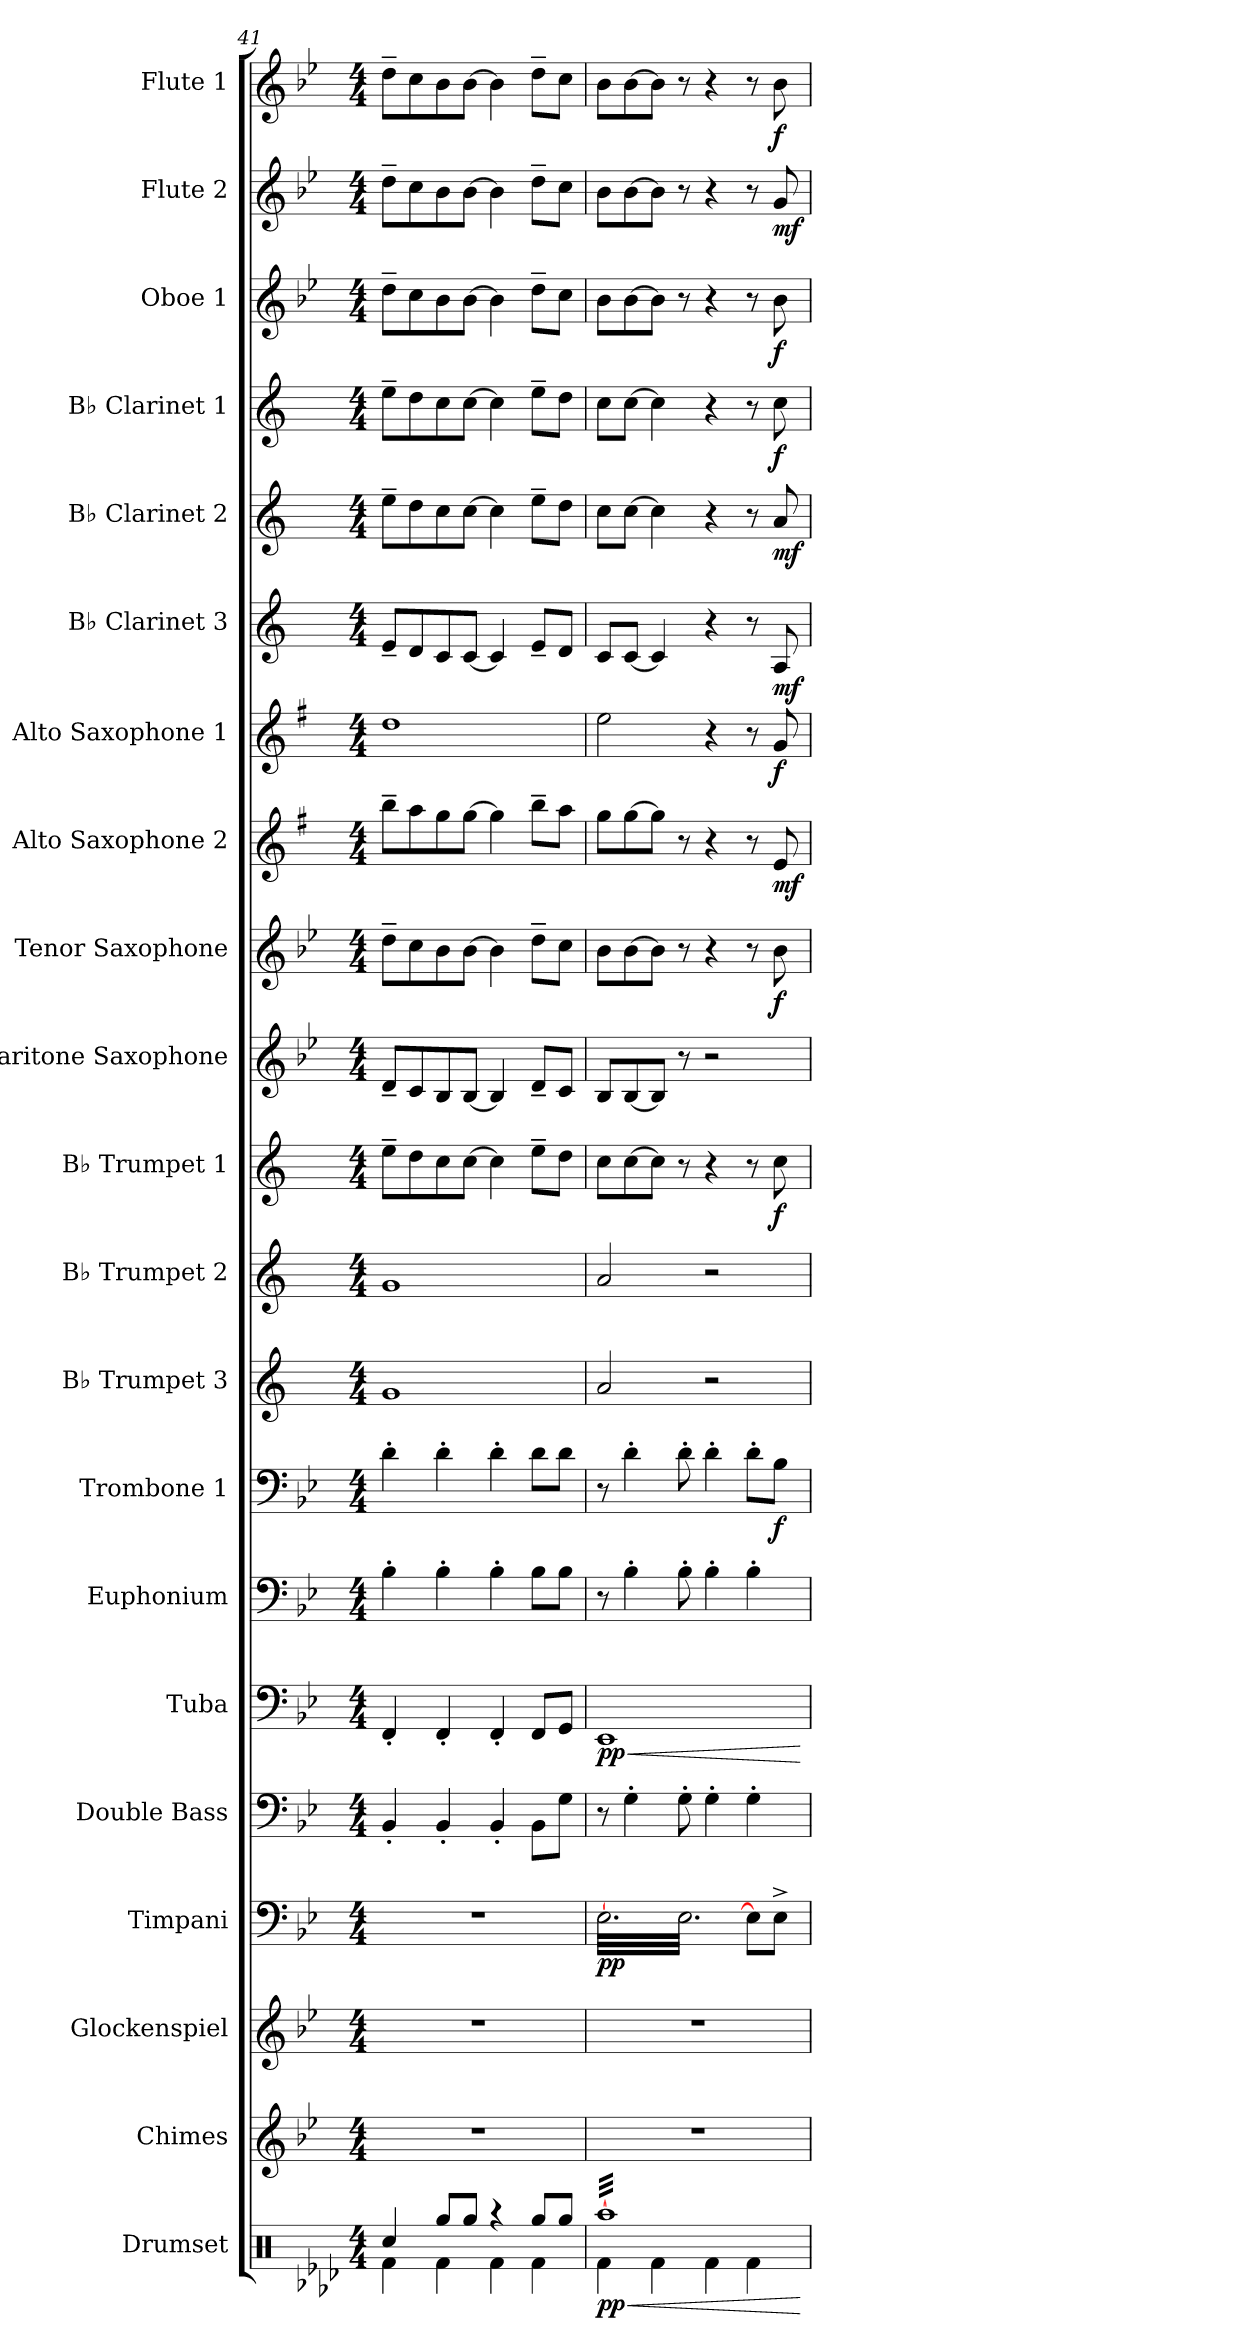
**kern	**dynam	**kern	**kern	**kern	**dynam	**kern	**kern	**dynam	**kern	**kern	**dynam	**kern	**kern	**kern	**dynam	**kern	**kern	**dynam	**kern	**dynam	**kern	**dynam	**kern	**dynam	**kern	**dynam	**kern	**dynam	**kern	**dynam	**kern	**dynam	**kern	**dynam
*part21	*part21	*part20	*part19	*part18	*part18	*part17	*part16	*part16	*part15	*part14	*part14	*part13	*part12	*part11	*part11	*part10	*part9	*part9	*part8	*part8	*part7	*part7	*part6	*part6	*part5	*part5	*part4	*part4	*part3	*part3	*part2	*part2	*part1	*part1
*staff21	*staff21	*staff20	*staff19	*staff18	*staff18	*staff17	*staff16	*staff16	*staff15	*staff14	*staff14	*staff13	*staff12	*staff11	*staff11	*staff10	*staff9	*staff9	*staff8	*staff8	*staff7	*staff7	*staff6	*staff6	*staff5	*staff5	*staff4	*staff4	*staff3	*staff3	*staff2	*staff2	*staff1	*staff1
*I"Drumset	*	*I"Chimes	*I"Glockenspiel	*I"Timpani	*	*I"Double Bass	*I"Tuba	*	*I"Euphonium	*I"Trombone 1	*	*I"B♭ Trumpet 3	*I"B♭ Trumpet 2	*I"B♭ Trumpet 1	*	*I"Baritone Saxophone	*I"Tenor Saxophone	*	*I"Alto Saxophone 2	*	*I"Alto Saxophone 1	*	*I"B♭ Clarinet 3	*	*I"B♭ Clarinet 2	*	*I"B♭ Clarinet 1	*	*I"Oboe 1	*	*I"Flute 2	*	*I"Flute 1	*
*I'D. Set	*	*I'Cme.	*I'Glk.	*I'Timp.	*	*I'Db.	*I'Tba.	*	*I'Euph.	*I'Tbn. 1	*	*I'B♭ Tpt. 3	*I'B♭ Tpt. 2	*I'B♭ Tpt. 1	*	*I'Bar. Sax.	*I'T. Sax.	*	*I'A. Sax. 2	*	*I'A. Sax. 1	*	*I'B♭ Cl. 3	*	*I'B♭ Cl. 2	*	*I'B♭ Cl. 1	*	*I'Ob. 1	*	*I'Fl. 2	*	*I'Fl. 1	*
*clefX	*	*clefG2	*clefG2	*clefF4	*	*clefF4	*clefF4	*	*clefF4	*clefF4	*	*clefG2	*clefG2	*clefG2	*	*clefG2	*clefG2	*	*clefG2	*	*clefG2	*	*clefG2	*	*clefG2	*	*clefG2	*	*clefG2	*	*clefG2	*	*clefG2	*
*	*	*	*ITrd-14c-24	*	*	*ITrd7c12	*	*	*	*	*	*ITrd1c2	*ITrd1c2	*ITrd1c2	*	*ITrd12c21	*ITrd8c14	*	*ITrd5c9	*	*ITrd5c9	*	*ITrd1c2	*	*ITrd1c2	*	*ITrd1c2	*	*	*	*	*	*	*
*k[b-e-a-d-]	*	*k[b-e-]	*k[b-e-]	*k[b-e-]	*	*k[b-e-]	*k[b-e-]	*	*k[b-e-]	*k[b-e-]	*	*k[b-e-]	*k[b-e-]	*k[b-e-]	*	*k[b-e-]	*k[b-e-]	*	*k[b-e-]	*	*k[b-e-]	*	*k[b-e-]	*	*k[b-e-]	*	*k[b-e-]	*	*k[b-e-]	*	*k[b-e-]	*	*k[b-e-]	*
*M4/4	*	*M4/4	*M4/4	*M4/4	*	*M4/4	*M4/4	*	*M4/4	*M4/4	*	*M4/4	*M4/4	*M4/4	*	*M4/4	*M4/4	*	*M4/4	*	*M4/4	*	*M4/4	*	*M4/4	*	*M4/4	*	*M4/4	*	*M4/4	*	*M4/4	*
=41	=41	=41	=41	=41	=41	=41	=41	=41	=41	=41	=41	=41	=41	=41	=41	=41	=41	=41	=41	=41	=41	=41	=41	=41	=41	=41	=41	=41	=41	=41	=41	=41	=41	=41
*^	*	*	*	*	*	*	*	*	*	*	*	*	*	*	*	*	*	*	*	*	*	*	*	*	*	*	*	*	*	*	*	*	*	*
4Rcc/	4Rf\	.	1r	1r	1r	.	4BBB-'/	4FF'/	.	4B-'\	4d'\	.	1f	1f	8dd~\L	.	8D~/L	8d~\L	.	8dd~\L	.	1f	.	8d~/L	.	8dd~\L	.	8dd~\L	.	8dd~\L	.	8dd~\L	.	8dd~\L	.
.	.	.	.	.	.	.	.	.	.	.	.	.	.	.	8cc\	.	8C/	8c\	.	8cc\	.	.	.	8c/	.	8cc\	.	8cc\	.	8cc\	.	8cc\	.	8cc\	.
8Rgg/L	4Rf\	.	.	.	.	.	4BBB-'/	4FF'/	.	4B-'\	4d'\	.	.	.	8b-\	.	8BB-/	8B-\	.	8b-\	.	.	.	8B-/	.	8b-\	.	8b-\	.	8b-\	.	8b-\	.	8b-\	.
8Rgg/J	.	.	.	.	.	.	.	.	.	.	.	.	.	.	[8b-\J	.	[8BB-/J	[8B-\J	.	[8b-\J	.	.	.	[8B-/J	.	[8b-\J	.	[8b-\J	.	[8b-\J	.	[8b-\J	.	[8b-\J	.
4r	4Rf\	.	.	.	.	.	4BBB-'/	4FF'/	.	4B-'\	4d'\	.	.	.	4b-\]	.	4BB-/]	4B-\]	.	4b-\]	.	.	.	4B-/]	.	4b-\]	.	4b-\]	.	4b-\]	.	4b-\]	.	4b-\]	.
8Rgg/L	4Rf\	.	.	.	.	.	8BBB-\L	8FF/L	.	8B-\L	8d\L	.	.	.	8dd~\L	.	8D~/L	8d~\L	.	8dd~\L	.	.	.	8d~/L	.	8dd~\L	.	8dd~\L	.	8dd~\L	.	8dd~\L	.	8dd~\L	.
8Rgg/J	.	.	.	.	.	.	8GG\J	8GG/J	.	8B-\J	8d\J	.	.	.	8cc\J	.	8C/J	8c\J	.	8cc\J	.	.	.	8c/J	.	8cc\J	.	8cc\J	.	8cc\J	.	8cc\J	.	8cc\J	.
=42	=42	=42	=42	=42	=42	=42	=42	=42	=42	=42	=42	=42	=42	=42	=42	=42	=42	=42	=42	=42	=42	=42	=42	=42	=42	=42	=42	=42	=42	=42	=42	=42	=42	=42	=42
!	!	!	!	!	!LO:TX:a:t=cresc.	!	!	!	!	!	!	!	!	!	!	!	!	!	!	!	!	!	!	!	!	!	!	!	!	!	!	!	!	!	!
!	!	!LO:HP:b	!	!	!	!	!	!	!LO:HP:b	!	!	!	!	!	!	!	!	!	!	!	!	!	!	!	!	!	!	!	!	!	!	!	!	!	!
!	!	!LO:DY:n=1:b	!	!	!	!LO:DY:b	!	!	!LO:DY:n=1:b	!	!	!	!	!	!	!	!	!	!	!	!	!	!	!	!	!	!	!	!	!	!	!	!	!	!
*tremolo	*	*	*	*	*	*	*	*	*	*	*	*	*	*	*	*	*	*	*	*	*	*	*	*	*	*	*	*	*	*	*	*	*	*	*
*	*	*	*	*	*tremolo	*	*	*	*	*	*	*	*	*	*	*	*	*	*	*	*	*	*	*	*	*	*	*	*	*	*	*	*	*	*
[32RaaLLL	4Rf\	< pp	1r	1r	[32E-\LLL	pp	8r	1EE-	< pp	8r	8r	.	2g/	2g/	8b-\L	.	8BB-/L	8B-\L	.	8b-\L	.	2g\	.	8B-/L	.	8b-\L	.	8b-\L	.	8b-\L	.	8b-\L	.	8b-\L	.
32Raa	.	.	.	.	32E-\	.	.	.	.	.	.	.	.	.	.	.	.	.	.	.	.	.	.	.	.	.	.	.	.	.	.	.	.	.	.
32Raa	.	.	.	.	32E-\	.	.	.	.	.	.	.	.	.	.	.	.	.	.	.	.	.	.	.	.	.	.	.	.	.	.	.	.	.	.
32Raa	.	.	.	.	32E-\	.	.	.	.	.	.	.	.	.	.	.	.	.	.	.	.	.	.	.	.	.	.	.	.	.	.	.	.	.	.
32Raa	.	.	.	.	32E-\	.	4GG'\	.	.	4B-'\	4d'\	.	.	.	[8b-\	.	[8BB-/	[8B-\	.	[8b-\	.	.	.	[8B-/J	.	[8b-\J	.	[8b-\J	.	[8b-\	.	[8b-\	.	[8b-\	.
32Raa	.	.	.	.	32E-\	.	.	.	.	.	.	.	.	.	.	.	.	.	.	.	.	.	.	.	.	.	.	.	.	.	.	.	.	.	.
32Raa	.	.	.	.	32E-\	.	.	.	.	.	.	.	.	.	.	.	.	.	.	.	.	.	.	.	.	.	.	.	.	.	.	.	.	.	.
32Raa	.	.	.	.	32E-\	.	.	.	.	.	.	.	.	.	.	.	.	.	.	.	.	.	.	.	.	.	.	.	.	.	.	.	.	.	.
32Raa	4Rf\	.	.	.	32E-\	.	.	.	.	.	.	.	.	.	8b-\J]	.	8BB-/J]	8B-\J]	.	8b-\J]	.	.	.	4B-/]	.	4b-\]	.	4b-\]	.	8b-\J]	.	8b-\J]	.	8b-\J]	.
32Raa	.	.	.	.	32E-\	.	.	.	.	.	.	.	.	.	.	.	.	.	.	.	.	.	.	.	.	.	.	.	.	.	.	.	.	.	.
32Raa	.	.	.	.	32E-\	.	.	.	.	.	.	.	.	.	.	.	.	.	.	.	.	.	.	.	.	.	.	.	.	.	.	.	.	.	.
32Raa	.	.	.	.	32E-\	.	.	.	.	.	.	.	.	.	.	.	.	.	.	.	.	.	.	.	.	.	.	.	.	.	.	.	.	.	.
32Raa	.	.	.	.	32E-\	.	8GG'\	.	.	8B-'\	8d'\	.	.	.	8r	.	8r	8r	.	8r	.	.	.	.	.	.	.	.	.	8r	.	8r	.	8r	.
32Raa	.	.	.	.	32E-\	.	.	.	.	.	.	.	.	.	.	.	.	.	.	.	.	.	.	.	.	.	.	.	.	.	.	.	.	.	.
32Raa	.	.	.	.	32E-\	.	.	.	.	.	.	.	.	.	.	.	.	.	.	.	.	.	.	.	.	.	.	.	.	.	.	.	.	.	.
32Raa	.	.	.	.	32E-\	.	.	.	.	.	.	.	.	.	.	.	.	.	.	.	.	.	.	.	.	.	.	.	.	.	.	.	.	.	.
32Raa	4Rf\	.	.	.	32E-\	.	4GG'\	.	.	4B-'\	4d'\	.	2r	2r	4r	.	2r	4r	.	4r	.	4r	.	4r	.	4r	.	4r	.	4r	.	4r	.	4r	.
32Raa	.	.	.	.	32E-\	.	.	.	.	.	.	.	.	.	.	.	.	.	.	.	.	.	.	.	.	.	.	.	.	.	.	.	.	.	.
32Raa	.	.	.	.	32E-\	.	.	.	.	.	.	.	.	.	.	.	.	.	.	.	.	.	.	.	.	.	.	.	.	.	.	.	.	.	.
32Raa	.	.	.	.	32E-\	.	.	.	.	.	.	.	.	.	.	.	.	.	.	.	.	.	.	.	.	.	.	.	.	.	.	.	.	.	.
32Raa	.	.	.	.	32E-\	.	.	.	.	.	.	.	.	.	.	.	.	.	.	.	.	.	.	.	.	.	.	.	.	.	.	.	.	.	.
32Raa	.	.	.	.	32E-\	.	.	.	.	.	.	.	.	.	.	.	.	.	.	.	.	.	.	.	.	.	.	.	.	.	.	.	.	.	.
32Raa	.	.	.	.	32E-\	.	.	.	.	.	.	.	.	.	.	.	.	.	.	.	.	.	.	.	.	.	.	.	.	.	.	.	.	.	.
32Raa	.	.	.	.	32E-\JJJ	.	.	.	.	.	.	.	.	.	.	.	.	.	.	.	.	.	.	.	.	.	.	.	.	.	.	.	.	.	.
*	*	*	*	*	*Xtremolo	*	*	*	*	*	*	*	*	*	*	*	*	*	*	*	*	*	*	*	*	*	*	*	*	*	*	*	*	*	*
32Raa	4Rf\	.	.	.	8E-\L]	.	4GG'\	.	.	4B-'\	8d'\L	.	.	.	8r	.	.	8r	.	8r	.	8r	.	8r	.	8r	.	8r	.	8r	.	8r	.	8r	.
32Raa	.	.	.	.	.	.	.	.	.	.	.	.	.	.	.	.	.	.	.	.	.	.	.	.	.	.	.	.	.	.	.	.	.	.	.
32Raa	.	.	.	.	.	.	.	.	.	.	.	.	.	.	.	.	.	.	.	.	.	.	.	.	.	.	.	.	.	.	.	.	.	.	.
32Raa	.	.	.	.	.	.	.	.	.	.	.	.	.	.	.	.	.	.	.	.	.	.	.	.	.	.	.	.	.	.	.	.	.	.	.
!	!	!	!	!	!	!LO:DY:b	!	!	!	!	!	!LO:DY:b	!	!	!	!LO:DY:b	!	!	!LO:DY:b	!	!LO:DY:b	!	!LO:DY:b	!	!LO:DY:b	!	!LO:DY:b	!	!LO:DY:b	!	!LO:DY:b	!	!LO:DY:b	!	!LO:DY:b
32Raa	.	.	.	.	8E-^\J	other-dynamics	.	.	.	.	8B-\J	f	.	.	8b-\	f	.	8B-\	f	8G/	mf	8B-/	f	8G/	mf	8g/	mf	8b-\	f	8b-\	f	8g/	mf	8b-\	f
32Raa	.	.	.	.	.	.	.	.	.	.	.	.	.	.	.	.	.	.	.	.	.	.	.	.	.	.	.	.	.	.	.	.	.	.	.
32Raa	.	.	.	.	.	.	.	.	.	.	.	.	.	.	.	.	.	.	.	.	.	.	.	.	.	.	.	.	.	.	.	.	.	.	.
32RaaJJJ	.	.	.	.	.	.	.	.	.	.	.	.	.	.	.	.	.	.	.	.	.	.	.	.	.	.	.	.	.	.	.	.	.	.	.
*Xtremolo	*	*	*	*	*	*	*	*	*	*	*	*	*	*	*	*	*	*	*	*	*	*	*	*	*	*	*	*	*	*	*	*	*	*	*
*v	*v	*	*	*	*	*	*	*	*	*	*	*	*	*	*	*	*	*	*	*	*	*	*	*	*	*	*	*	*	*	*	*	*	*	*
.	[	.	.	.	.	.	.	[	.	.	.	.	.	.	.	.	.	.	.	.	.	.	.	.	.	.	.	.	.	.	.	.	.	.
=	=	=	=	=	=	=	=	=	=	=	=	=	=	=	=	=	=	=	=	=	=	=	=	=	=	=	=	=	=	=	=	=	=	=
*-	*-	*-	*-	*-	*-	*-	*-	*-	*-	*-	*-	*-	*-	*-	*-	*-	*-	*-	*-	*-	*-	*-	*-	*-	*-	*-	*-	*-	*-	*-	*-	*-	*-	*-
